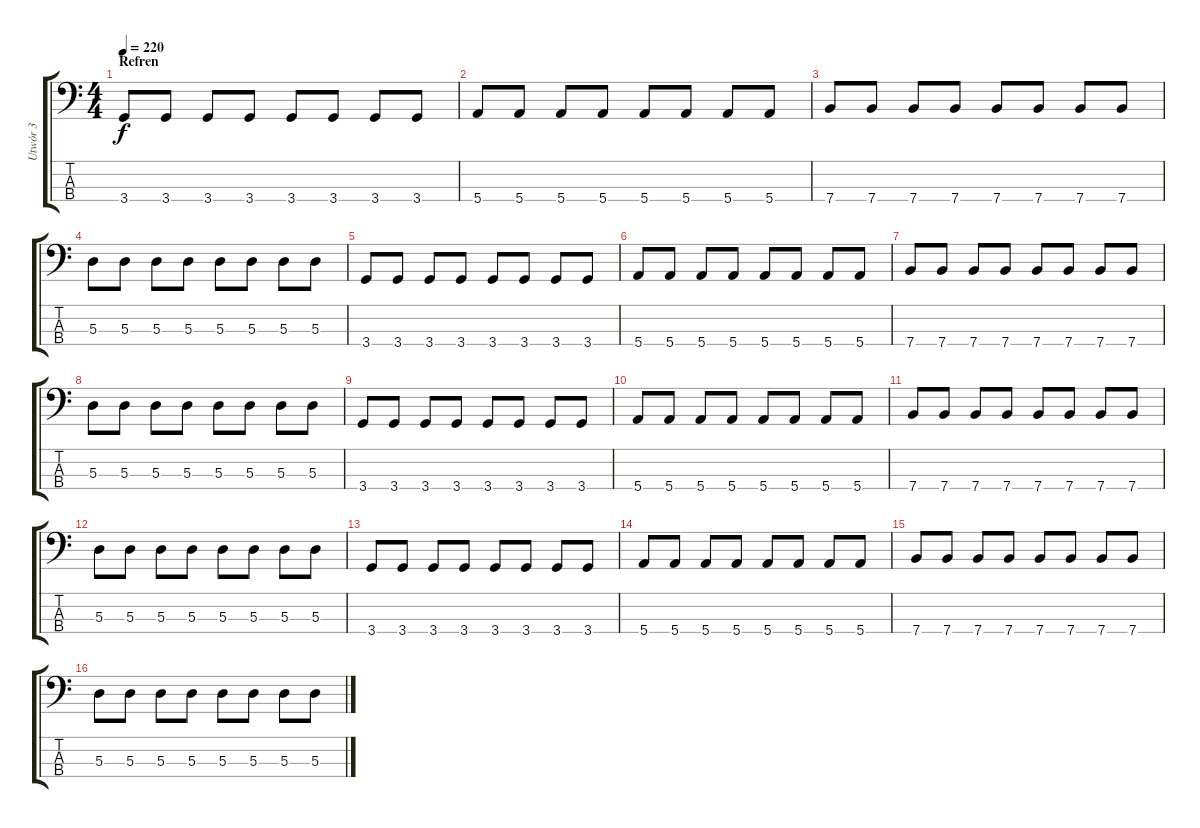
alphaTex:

\track ("Utwór 3" "Utwór 3") {instrument electricbasspick}
\staff {score tabs}
\tuning (G2 D2 A1 E1) {hide}
\ts (4 4)
\section ("" "Refren")
\tempo 220
\clef f4
\ks c
3.4.8{dy f} 3.4.8 3.4.8 3.4.8 3.4.8 3.4.8 3.4.8 3.4.8 |
5.4.8 5.4.8 5.4.8 5.4.8 5.4.8 5.4.8 5.4.8 5.4.8 |
7.4.8 7.4.8 7.4.8 7.4.8 7.4.8 7.4.8 7.4.8 7.4.8 |
5.3.8 5.3.8 5.3.8 5.3.8 5.3.8 5.3.8 5.3.8 5.3.8 |
3.4.8 3.4.8 3.4.8 3.4.8 3.4.8 3.4.8 3.4.8 3.4.8 |
5.4.8 5.4.8 5.4.8 5.4.8 5.4.8 5.4.8 5.4.8 5.4.8 |
7.4.8 7.4.8 7.4.8 7.4.8 7.4.8 7.4.8 7.4.8 7.4.8 |
5.3.8 5.3.8 5.3.8 5.3.8 5.3.8 5.3.8 5.3.8 5.3.8 |
3.4.8 3.4.8 3.4.8 3.4.8 3.4.8 3.4.8 3.4.8 3.4.8 |
5.4.8 5.4.8 5.4.8 5.4.8 5.4.8 5.4.8 5.4.8 5.4.8 |
7.4.8 7.4.8 7.4.8 7.4.8 7.4.8 7.4.8 7.4.8 7.4.8 |
5.3.8 5.3.8 5.3.8 5.3.8 5.3.8 5.3.8 5.3.8 5.3.8 |
3.4.8 3.4.8 3.4.8 3.4.8 3.4.8 3.4.8 3.4.8 3.4.8 |
5.4.8 5.4.8 5.4.8 5.4.8 5.4.8 5.4.8 5.4.8 5.4.8 |
7.4.8 7.4.8 7.4.8 7.4.8 7.4.8 7.4.8 7.4.8 7.4.8 |
5.3.8 5.3.8 5.3.8 5.3.8 5.3.8 5.3.8 5.3.8 5.3.8
